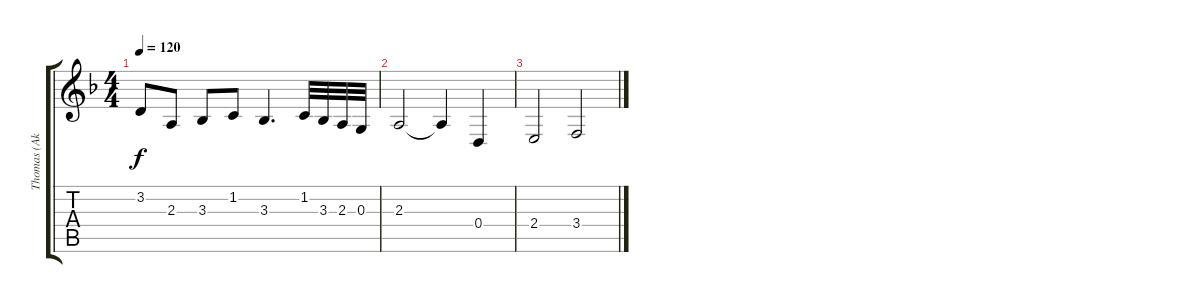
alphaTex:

\track ("Thomas (Akkordeon)" "Thomas (Ak") {instrument accordion}
\staff {score tabs}
\tuning (E4 B3 G3 D3 A2 E2) {hide}
\ts (4 4)
\tempo 120
\clef g2
\ks f
3.2{t}.8{dy f} 2.3.8 3.3.8 1.2.8 3.3.4{d} 1.2.32 3.3.32 2.3.32 0.3.32 |
2.3.2 2.3{t}.4 0.4.4 |
2.4.2 3.4.2
